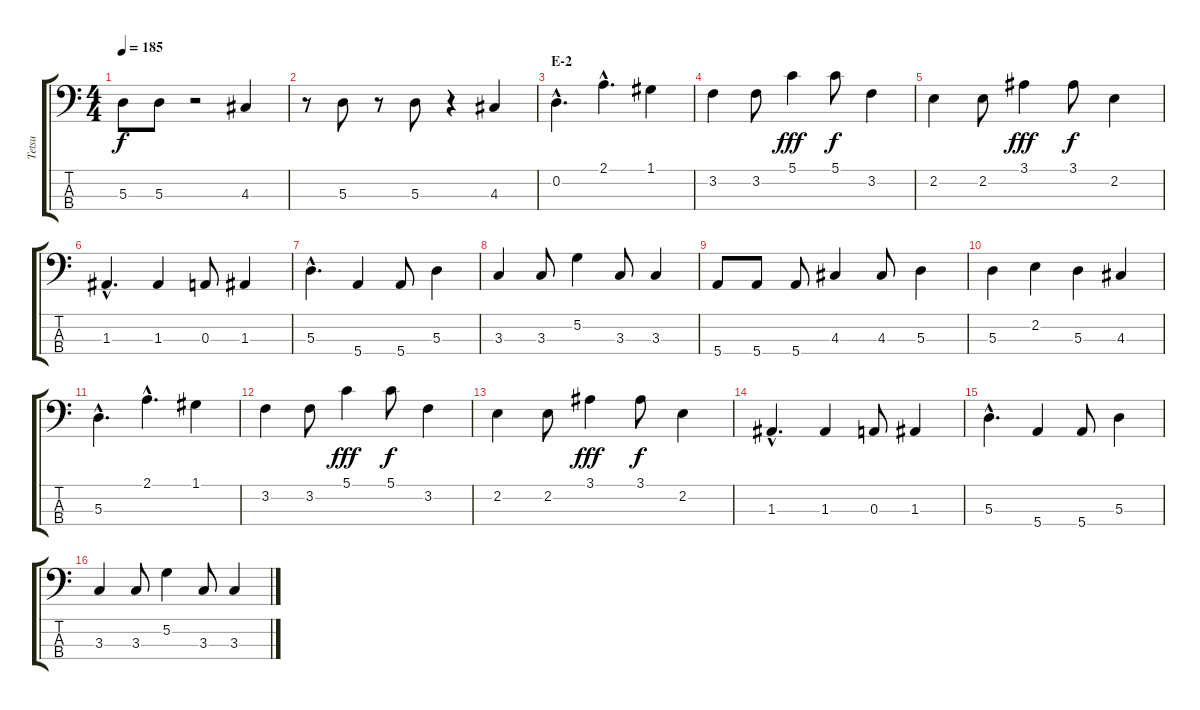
\track ("Tetsu" "Tetsu") {instrument electricbasspick}
\staff {score tabs}
\tuning (G2 D2 A1 E1) {hide}
\ts (4 4)
\tempo 185
\clef f4
\ks c
5.3.8{dy f} 5.3.8 r.2 4.3.4 |
r.8 5.3.8 r.8 5.3.8 r.4 4.3.4 |
\section ("" "E-2")
0.2{hac}.4{d} 2.1{hac}.4{d} 1.1.4 |
3.2.4 3.2.8 5.1.4{dy fff} 5.1.8{dy f} 3.2.4 |
2.2.4 2.2.8 3.1.4{dy fff} 3.1.8{dy f} 2.2.4 |
1.3{hac}.4{d} 1.3.4 0.3.8 1.3.4 |
5.3{hac}.4{d} 5.4.4 5.4.8 5.3.4 |
3.3.4 3.3.8 5.2.4 3.3.8 3.3.4 |
5.4.8 5.4.8 5.4.8 4.3.4 4.3.8 5.3.4 |
5.3.4 2.2.4 5.3.4 4.3.4 |
5.3{hac}.4{d} 2.1{hac}.4{d} 1.1.4 |
3.2.4 3.2.8 5.1.4{dy fff} 5.1.8{dy f} 3.2.4 |
2.2.4 2.2.8 3.1.4{dy fff} 3.1.8{dy f} 2.2.4 |
1.3{hac}.4{d} 1.3.4 0.3.8 1.3.4 |
5.3{hac}.4{d} 5.4.4 5.4.8 5.3.4 |
3.3.4 3.3.8 5.2.4 3.3.8 3.3.4
